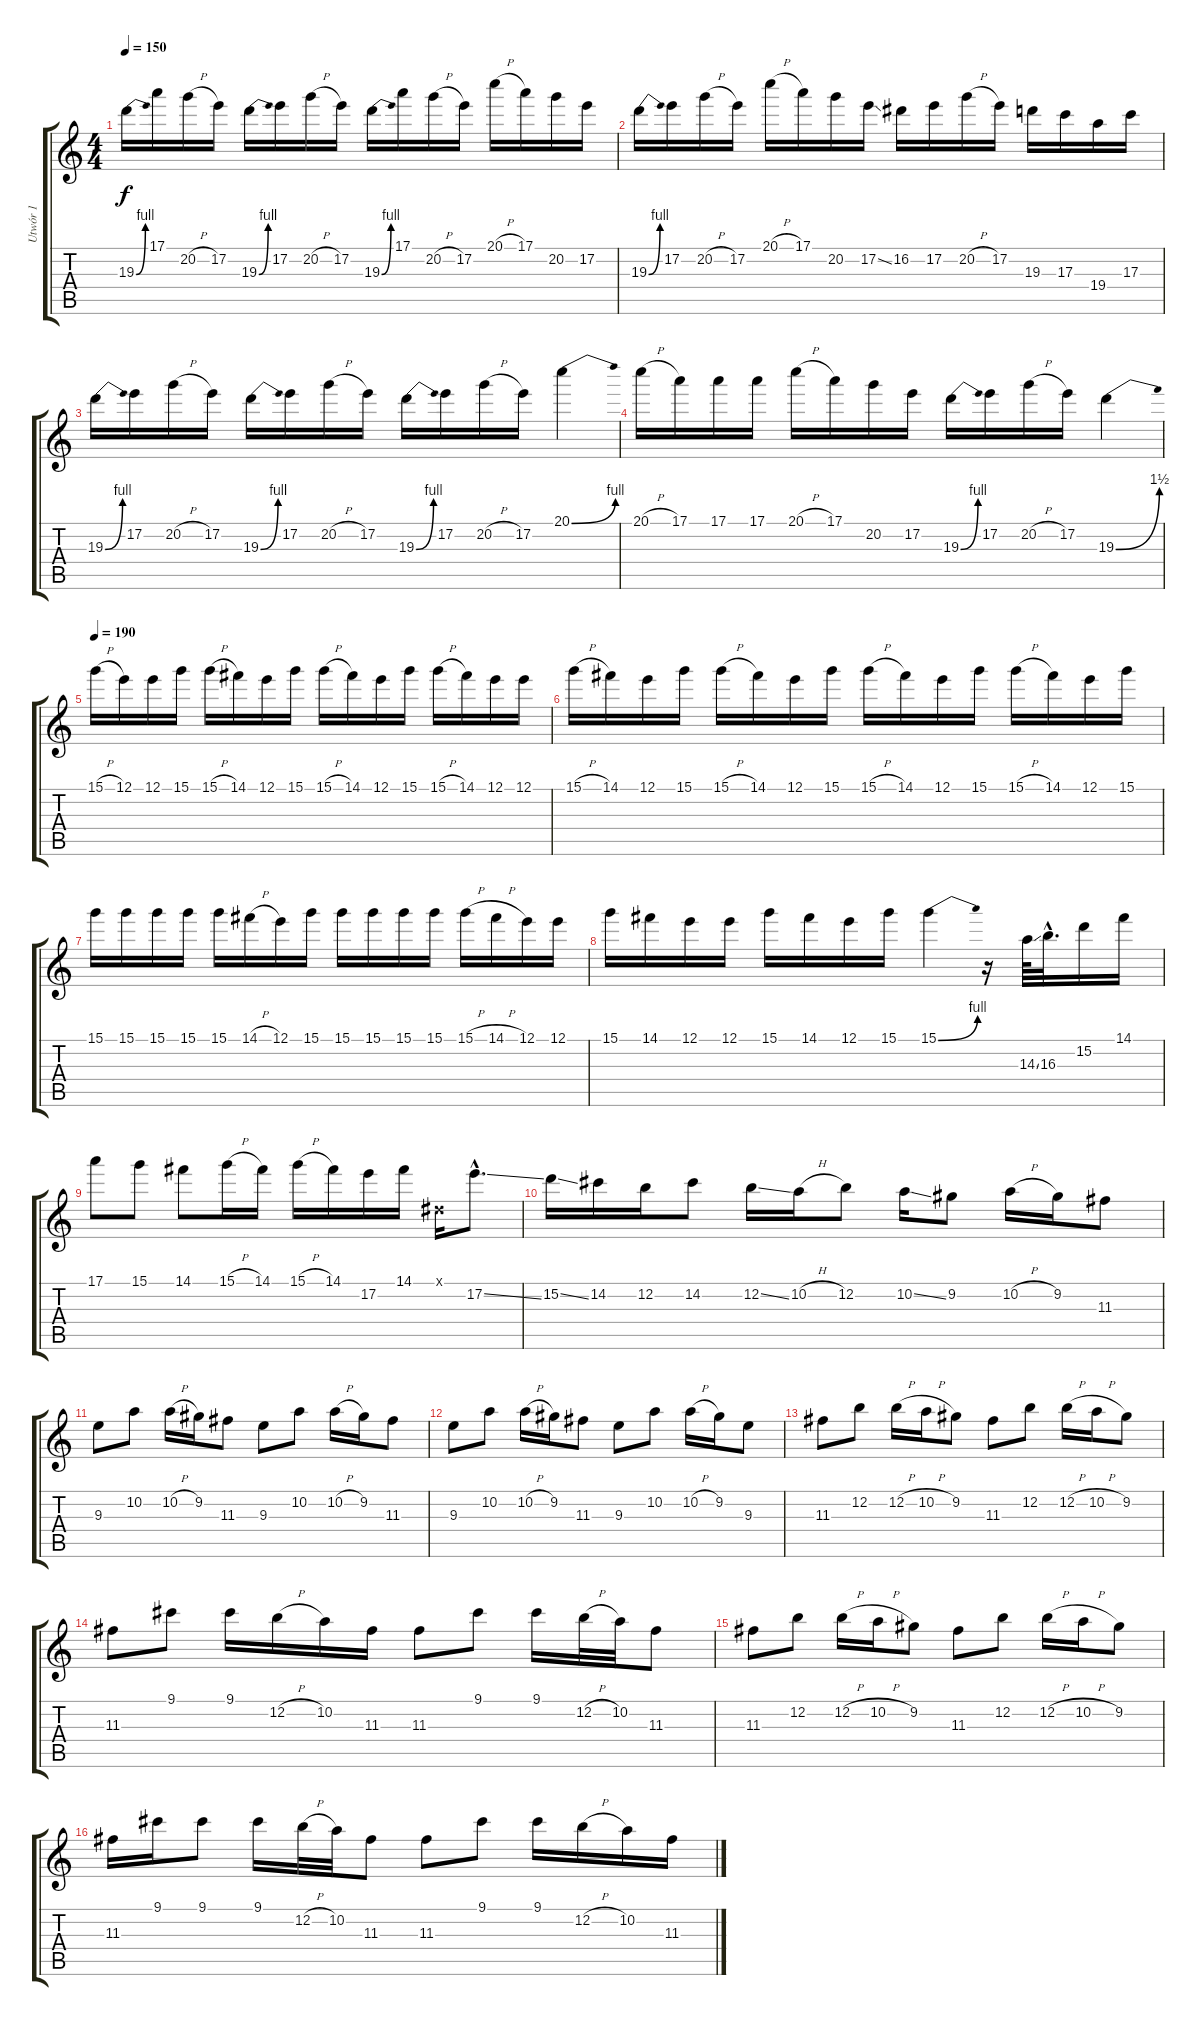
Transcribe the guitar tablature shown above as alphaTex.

\track ("Utwór 1" "Utwór 1") {instrument overdrivenguitar}
\staff {score tabs}
\tuning (E4 B3 G3 D3 A2 E2) {hide}
\ts (4 4)
\tempo 150
\clef g2
\ks c
19.3{be (bend 0 0 60 4)}.16{dy f instrument overdrivenguitar} 17.1.16 20.2{h}.16 17.2.16 19.3{be (bend 0 0 60 4)}.16 17.2.16 20.2{h}.16 17.2.16 19.3{be (bend 0 0 60 4)}.16 17.1.16 20.2{h}.16 17.2.16 20.1{h}.16 17.1.16 20.2.16 17.2.16 |
19.3{be (bend 0 0 60 4)}.16 17.2.16 20.2{h}.16 17.2.16 20.1{h}.16 17.1.16 20.2.16 17.2{ss}.16 16.2.16 17.2.16 20.2{h}.16 17.2.16 19.3.16 17.3.16 19.4.16 17.3.16 |
19.3{be (bend 0 0 60 4)}.16 17.2.16 20.2{h}.16 17.2.16 19.3{be (bend 0 0 60 4)}.16 17.2.16 20.2{h}.16 17.2.16 19.3{be (bend 0 0 60 4)}.16 17.2.16 20.2{h}.16 17.2.16 20.1{be (bend 0 0 60 4)}.4 |
20.1{h}.16 17.1.16 17.1.16 17.1.16 20.1{h}.16 17.1.16 20.2.16 17.2.16 19.3{be (bend 0 0 60 4)}.16 17.2.16 20.2{h}.16 17.2.16 19.3{be (bend 0 0 60 6)}.4 |
\tempo 190
15.1{h}.16 12.1.16 12.1.16 15.1.16 15.1{h}.16 14.1.16 12.1.16 15.1.16 15.1{h}.16 14.1.16 12.1.16 15.1.16 15.1{h}.16 14.1.16 12.1.16 12.1.16 |
15.1{h}.16 14.1.16 12.1.16 15.1.16 15.1{h}.16 14.1.16 12.1.16 15.1.16 15.1{h}.16 14.1.16 12.1.16 15.1.16 15.1{h}.16 14.1.16 12.1.16 15.1.16 |
15.1.16 15.1.16 15.1.16 15.1.16 15.1.16 14.1{h}.16 12.1.16 15.1.16 15.1.16 15.1.16 15.1.16 15.1.16 15.1{h}.16 14.1{h}.16 12.1.16 12.1.16 |
15.1.16 14.1.16 12.1.16 12.1.16 15.1.16 14.1.16 12.1.16 15.1.16 15.1{be (bend 0 0 60 4)}.4 r.16 14.3{ss}.64 16.3{hac}.32{d} 15.2.16 14.1.16 |
17.1.8 15.1.8 14.1.8 15.1{h}.16 14.1.16 15.1{h}.16 14.1.16 17.2.16 14.1.16 -1.1{x}.16 17.2{ss hac}.8{d} |
15.2{ss}.16 14.2.16 12.2.16 14.2.8 12.2{ss}.16 10.2{h}.16 12.2.8 10.2{ss}.16 9.2.8 10.2{h}.16 9.2.16 11.3.8 |
9.3.8 10.2.8 10.2{h}.16 9.2.16 11.3.8 9.3.8 10.2.8 10.2{h}.16 9.2.16 11.3.8 |
9.3.8 10.2.8 10.2{h}.16 9.2.16 11.3.8 9.3.8 10.2.8 10.2{h}.16 9.2.16 9.3.8 |
11.3.8 12.2.8 12.2{h}.16 10.2{h}.16 9.2.8 11.3.8 12.2.8 12.2{h}.16 10.2{h}.16 9.2.8 |
11.3.8 9.1.8 9.1.16 12.2{h}.16 10.2.16 11.3.16 11.3.8 9.1.8 9.1.16 12.2{h}.32 10.2.32 11.3.8 |
11.3.8 12.2.8 12.2{h}.16 10.2{h}.16 9.2.8 11.3.8 12.2.8 12.2{h}.16 10.2{h}.16 9.2.8 |
11.3.16 9.1.16 9.1.8 9.1.16 12.2{h}.32 10.2.32 11.3.8 11.3.8 9.1.8 9.1.16 12.2{h}.16 10.2.16 11.3.16
